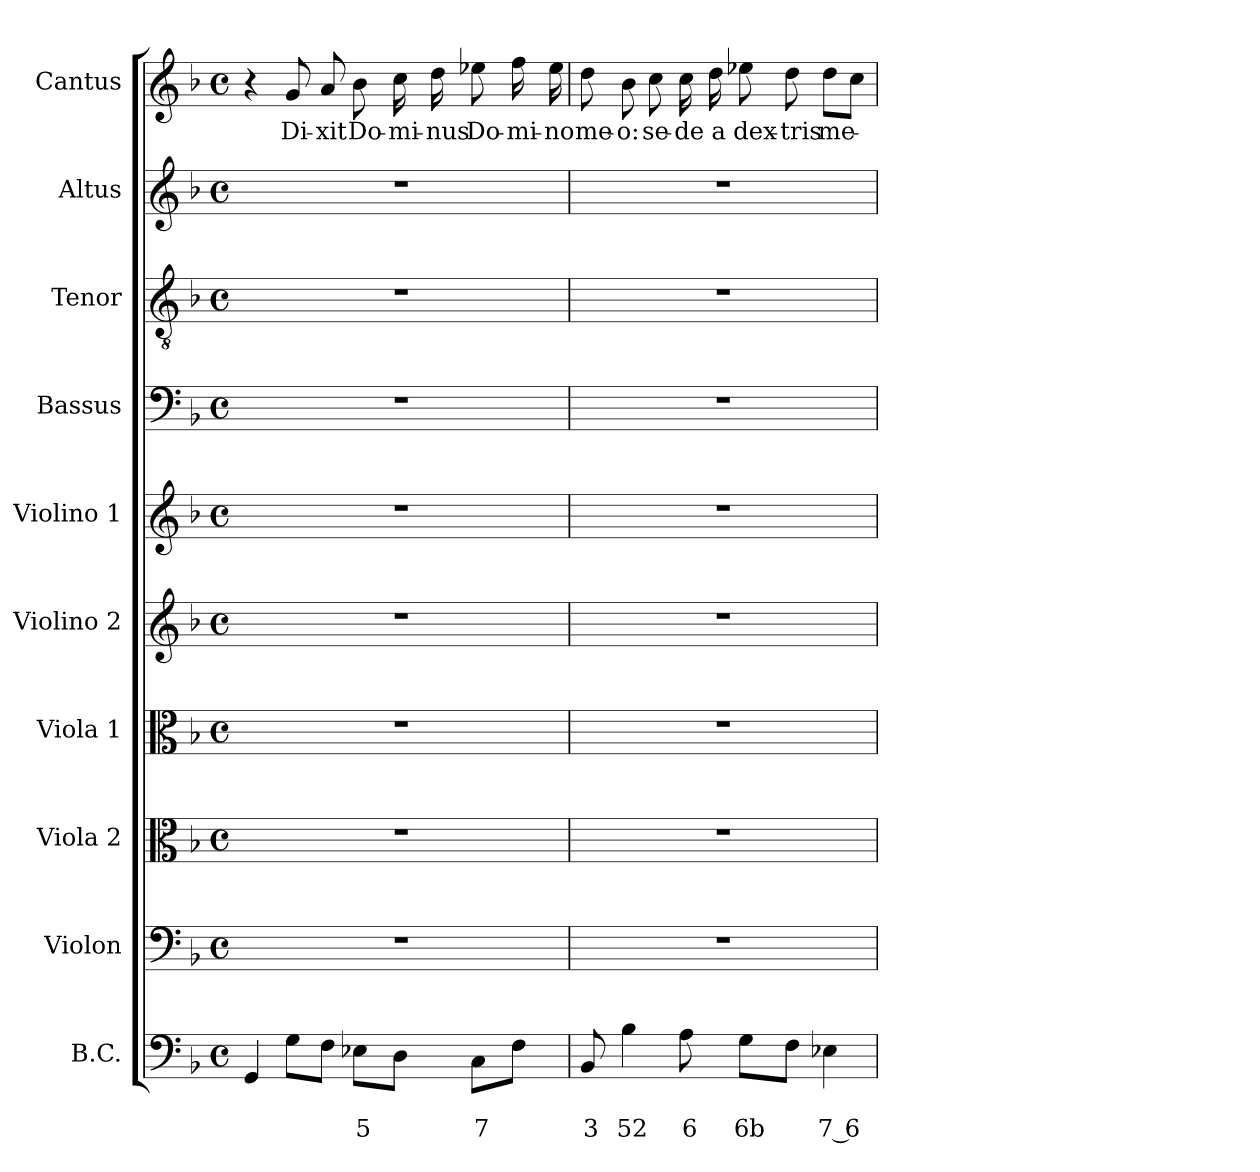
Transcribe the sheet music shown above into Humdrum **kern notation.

**kern	**text	**text	**kern	**kern	**kern	**kern	**kern	**kern	**kern	**kern	**kern	**text
*part10	*part10	*part10	*part9	*part8	*part7	*part6	*part5	*part4	*part3	*part2	*part1	*part1
*staff10	*staff10	*staff10	*staff9	*staff8	*staff7	*staff6	*staff5	*staff4	*staff3	*staff2	*staff1	*staff1
*I"B.C.	*	*	*I"Violon	*I"Viola 2	*I"Viola 1	*I"Violino 2	*I"Violino 1	*I"Bassus	*I"Tenor	*I"Altus	*I"Cantus	*
*I'B.C.	*	*	*I'Vn	*I'Va2	*I'Va1	*I'Vn2	*I'Vn1	*I'B	*I'T	*I'A	*I'C	*
*clefF4	*	*	*clefF4	*clefC3	*clefC3	*clefG2	*clefG2	*clefF4	*clefGv2	*clefG2	*clefG2	*
*k[b-]	*	*	*k[b-]	*k[b-]	*k[b-]	*k[b-]	*k[b-]	*k[b-]	*k[b-]	*k[b-]	*k[b-]	*
*F:	*	*	*F:	*F:	*F:	*F:	*F:	*F:	*F:	*F:	*F:	*
*M4/4	*	*	*M4/4	*M4/4	*M4/4	*M4/4	*M4/4	*M4/4	*M4/4	*M4/4	*M4/4	*
*met(c)	*	*	*met(c)	*met(c)	*met(c)	*met(c)	*met(c)	*met(c)	*met(c)	*met(c)	*met(c)	*
=1	=1	=1	=1	=1	=1	=1	=1	=1	=1	=1	=1	=1
4GG/	.	.	1r	1r	1r	1r	1r	1r	1r	1r	4r	.
!	!	!	!	!	!	!	!	!	!	!	!	!LO:LY:b
8G\L	.	.	.	.	.	.	.	.	.	.	8g/	Di-
!	!	!	!	!	!	!	!	!	!	!	!	!LO:LY:b
8F\J	.	.	.	.	.	.	.	.	.	.	8a/	-xit
!	!	!LO:LY:b	!	!	!	!	!	!	!	!	!	!
!	!	!	!	!	!	!	!	!	!	!	!	!LO:LY:b
8E-X\L	.	5	.	.	.	.	.	.	.	.	8b-\	Do-
!	!	!	!	!	!	!	!	!	!	!	!	!LO:LY:b
8D\J	.	.	.	.	.	.	.	.	.	.	16cc\	-mi-
!	!	!	!	!	!	!	!	!	!	!	!	!LO:LY:b
.	.	.	.	.	.	.	.	.	.	.	16dd\	-nus
!	!	!LO:LY:b	!	!	!	!	!	!	!	!	!	!
!	!	!	!	!	!	!	!	!	!	!	!	!LO:LY:b
8C\L	.	7	.	.	.	.	.	.	.	.	8ee-X\	Do-
!	!	!	!	!	!	!	!	!	!	!	!	!LO:LY:b
8F\J	.	.	.	.	.	.	.	.	.	.	16ff\	-mi-
!	!	!	!	!	!	!	!	!	!	!	!	!LO:LY:b
.	.	.	.	.	.	.	.	.	.	.	16ee-\	-no
=2	=2	=2	=2	=2	=2	=2	=2	=2	=2	=2	=2	=2
!	!	!LO:LY:b	!	!	!	!	!	!	!	!	!	!
!	!	!	!	!	!	!	!	!	!	!	!	!LO:LY:b
8BB-/	.	3	1r	1r	1r	1r	1r	1r	1r	1r	8dd\	me-
!	!	!LO:LY:b	!	!	!	!	!	!	!	!	!	!
!	!	!	!	!	!	!	!	!	!	!	!	!LO:LY:b
4B-\	.	52	.	.	.	.	.	.	.	.	8b-\	-o:
!	!	!	!	!	!	!	!	!	!	!	!	!LO:LY:b
.	.	.	.	.	.	.	.	.	.	.	8cc\	se-
!	!	!LO:LY:b	!	!	!	!	!	!	!	!	!	!
!	!	!	!	!	!	!	!	!	!	!	!	!LO:LY:b
8A\	.	6	.	.	.	.	.	.	.	.	16cc\	-de
!	!	!	!	!	!	!	!	!	!	!	!	!LO:LY:b
.	.	.	.	.	.	.	.	.	.	.	16dd\	a
!	!	!LO:LY:b	!	!	!	!	!	!	!	!	!	!
!	!	!	!	!	!	!	!	!	!	!	!	!LO:LY:b
8G\L	.	6b	.	.	.	.	.	.	.	.	8ee-X\	dex-
!	!	!	!	!	!	!	!	!	!	!	!	!LO:LY:b
8F\J	.	.	.	.	.	.	.	.	.	.	8dd\	-tris
!	!	!LO:LY:b	!	!	!	!	!	!	!	!	!	!
!	!	!	!	!	!	!	!	!	!	!	!	!LO:LY:b
4E-X\	.	7 6	.	.	.	.	.	.	.	.	8dd\L	me-
.	.	.	.	.	.	.	.	.	.	.	8cc\J	.
=	=	=	=	=	=	=	=	=	=	=	=	=
*-	*-	*-	*-	*-	*-	*-	*-	*-	*-	*-	*-	*-
